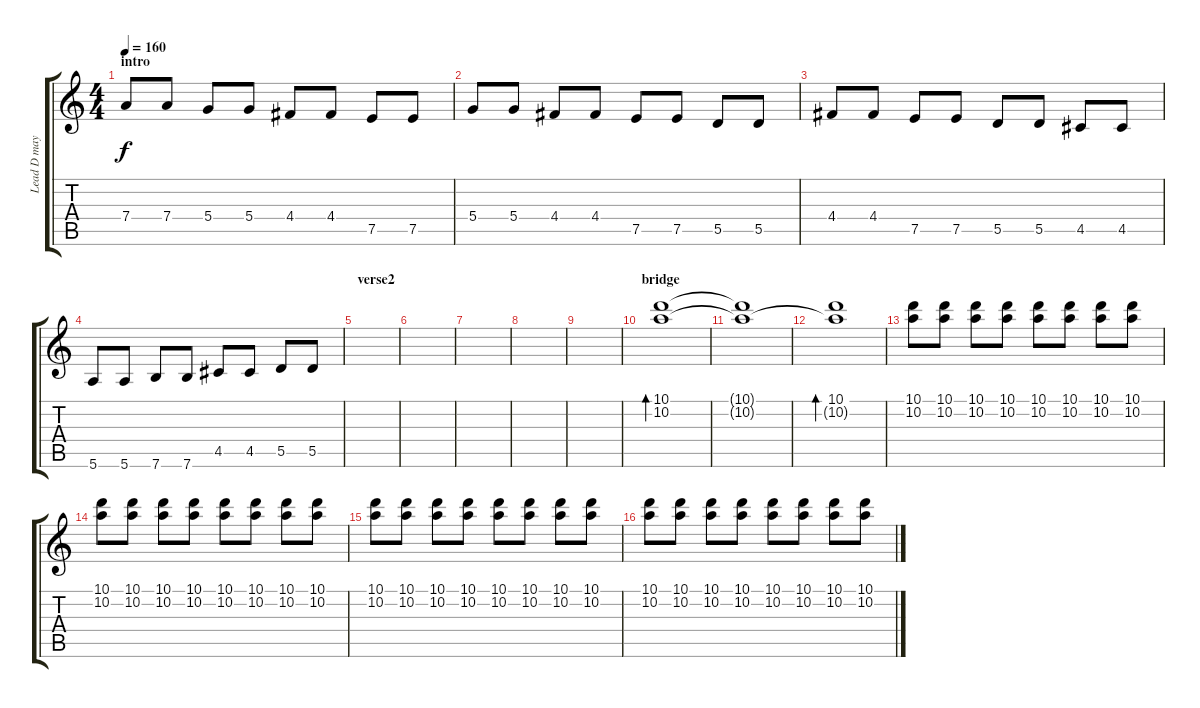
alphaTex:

\track ("Lead D mayor" "Lead D may") {instrument distortionguitar}
\staff {score tabs}
\tuning (E4 B3 G3 D3 A2 E2) {hide}
\ts (4 4)
\section ("" "intro")
\tempo 160
\clef g2
\ks c
7.4.8{dy f volume 14} 7.4.8 5.4.8 5.4.8 4.4.8 4.4.8 7.5.8 7.5.8 |
5.4.8 5.4.8 4.4.8 4.4.8 7.5.8 7.5.8 5.5.8 5.5.8 |
4.4.8 4.4.8 7.5.8 7.5.8 5.5.8 5.5.8 4.5.8 4.5.8 |
5.6.8 5.6.8 7.6.8 7.6.8 4.5.8 4.5.8 5.5.8 5.5.8 |
\section ("" "verse2")
|
|
|
|
|
\section ("" "bridge")
(10.1 10.2).1{bd 480 volume 9} |
(10.1{t} 10.2{t}).1 |
(10.1 10.2{t}).1{bd 480} |
(10.1 10.2).8 (10.1 10.2).8 (10.1 10.2).8 (10.1 10.2).8 (10.1 10.2).8 (10.1 10.2).8 (10.1 10.2).8 (10.1 10.2).8 |
(10.1 10.2).8 (10.1 10.2).8 (10.1 10.2).8 (10.1 10.2).8 (10.1 10.2).8 (10.1 10.2).8 (10.1 10.2).8 (10.1 10.2).8 |
(10.1 10.2).8 (10.1 10.2).8 (10.1 10.2).8 (10.1 10.2).8 (10.1 10.2).8 (10.1 10.2).8 (10.1 10.2).8 (10.1 10.2).8 |
(10.1 10.2).8 (10.1 10.2).8 (10.1 10.2).8 (10.1 10.2).8 (10.1 10.2).8 (10.1 10.2).8 (10.1 10.2).8 (10.1 10.2).8
